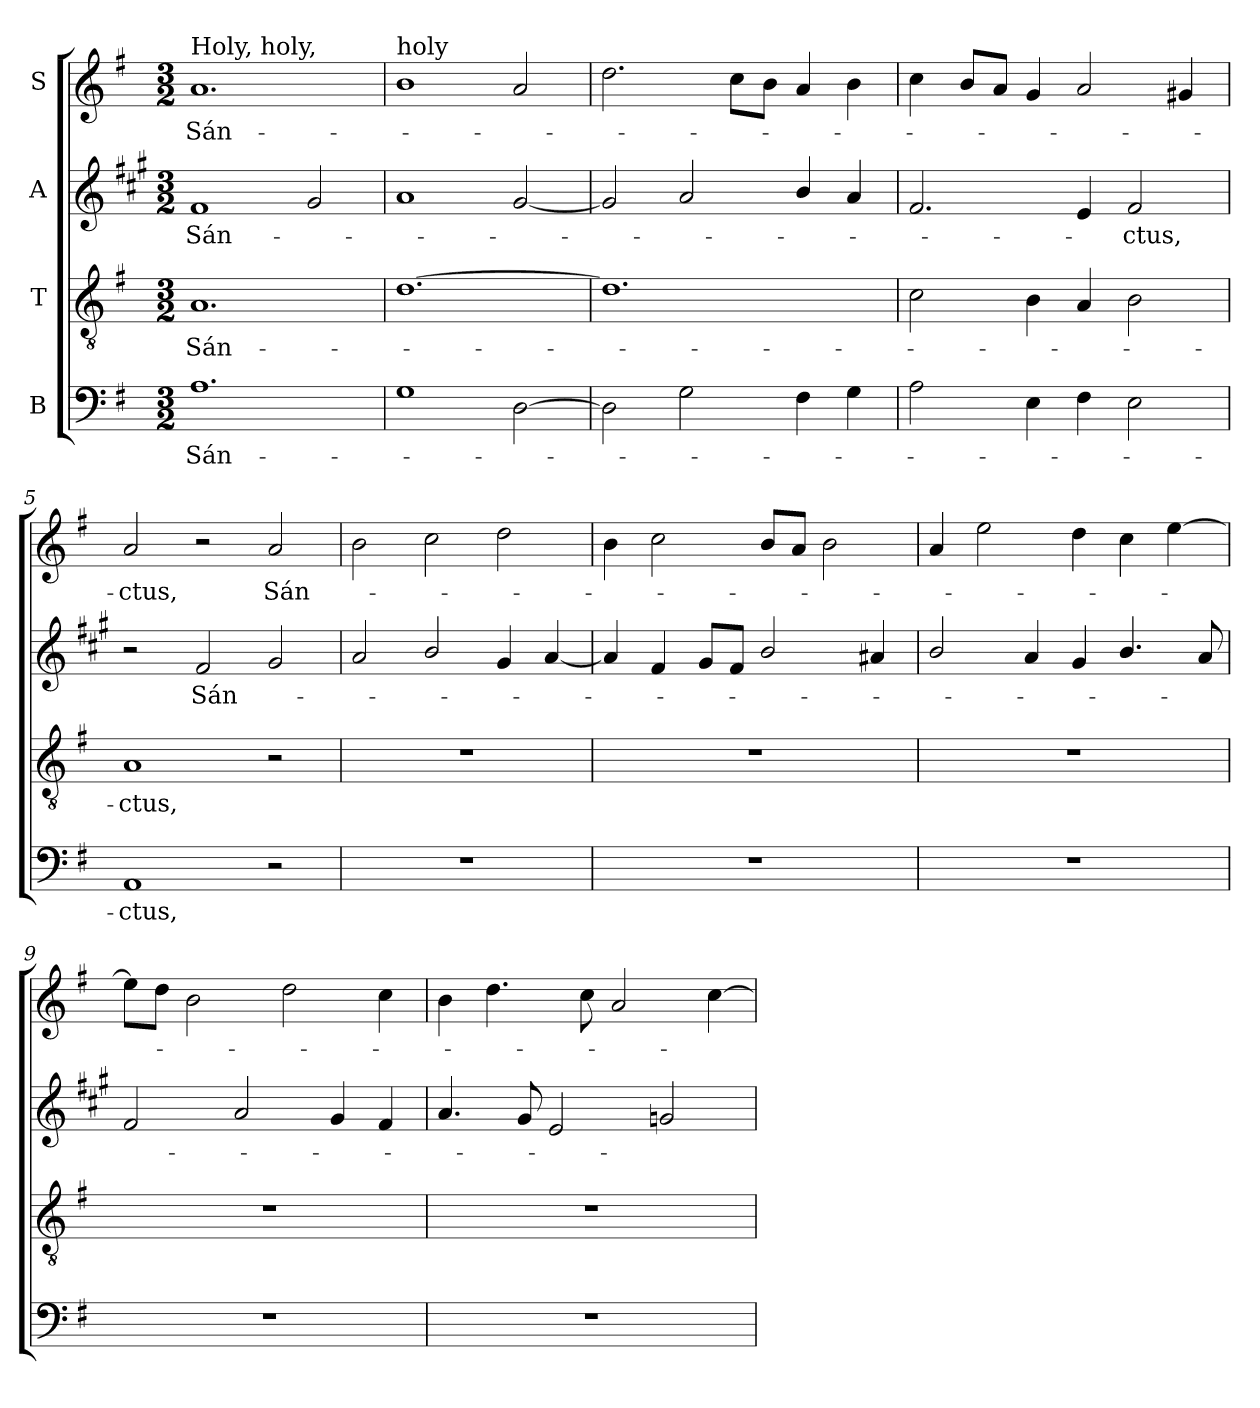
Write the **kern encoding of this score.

**kern	**text	**kern	**text	**kern	**text	**kern	**text
*part4	*part4	*part3	*part3	*part2	*part2	*part1	*part1
*staff4	*staff4	*staff3	*staff3	*staff2	*staff2	*staff1	*staff1
*I"B	*	*I"T	*	*I"A	*	*I"S	*
*clefF4	*	*clefGv2	*	*clefG2	*	*clefG2	*
*	*	*	*	*ITrd1c2	*	*	*
*k[f#]	*	*k[f#]	*	*k[f#]	*	*k[f#]	*
*G:	*	*G:	*	*G:	*	*G:	*
*M3/2	*	*M3/2	*	*M3/2	*	*M3/2	*
=1	=1	=1	=1	=1	=1	=1	=1
!	!	!	!	!	!	!LO:TX:a:t=Holy, holy,	!
!	!LO:LY:b	!	!LO:LY:b	!	!LO:LY:b	!	!LO:LY:b
1.A	Sán-	1.A	Sán-	1e	Sán-	1.a	Sán-
.	.	.	.	2f#/	.	.	.
=2	=2	=2	=2	=2	=2	=2	=2
!	!	!	!	!	!	!LO:TX:a:t=holy	!
1G	.	[1.d	.	1g	.	1b	.
[2D\	.	.	.	[2f#/	.	2a/	.
=3	=3	=3	=3	=3	=3	=3	=3
2D\]	.	1.d]	.	2f#/]	.	2.dd\	.
2G\	.	.	.	2g/	.	.	.
.	.	.	.	.	.	8cc\L	.
.	.	.	.	.	.	8b\J	.
4F#\	.	.	.	4a/	.	4a/	.
4G\	.	.	.	4g/	.	4b\	.
=4	=4	=4	=4	=4	=4	=4	=4
2A\	.	2c\	.	2.e/	.	4cc\	.
.	.	.	.	.	.	8b/L	.
.	.	.	.	.	.	8a/J	.
4E\	.	4B\	.	.	.	4g/	.
4F#\	.	4A/	.	4d/	.	2a/	.
!	!	!	!	!	!LO:LY:b	!	!
2E\	.	2B\	.	2e/	-ctus,	.	.
.	.	.	.	.	.	4g#/	.
!!LO:LB:g=z
=5	=5	=5	=5	=5	=5	=5	=5
!	!LO:LY:b	!	!LO:LY:b	!	!	!	!LO:LY:b
1AA	-ctus,	1A	-ctus,	2r	.	2a/	-ctus,
!	!	!	!	!	!LO:LY:b	!	!
.	.	.	.	2e/	Sán-	2r	.
!	!	!	!	!	!	!	!LO:LY:b
2r	.	2r	.	2f#/	.	2a/	Sán-
=6	=6	=6	=6	=6	=6	=6	=6
1.r	.	1.r	.	2g/	.	2b\	.
.	.	.	.	2a/	.	2cc\	.
.	.	.	.	4f#/	.	2dd\	.
.	.	.	.	[4g/	.	.	.
=7	=7	=7	=7	=7	=7	=7	=7
1.r	.	1.r	.	4g/]	.	4b\	.
.	.	.	.	4e/	.	2cc\	.
.	.	.	.	8f#/L	.	.	.
.	.	.	.	8e/J	.	.	.
.	.	.	.	2a/	.	8b/L	.
.	.	.	.	.	.	8a/J	.
.	.	.	.	.	.	2b\	.
.	.	.	.	4g#/	.	.	.
=8	=8	=8	=8	=8	=8	=8	=8
1.r	.	1.r	.	2a/	.	4a/	.
.	.	.	.	.	.	2ee\	.
.	.	.	.	4g/	.	.	.
.	.	.	.	4f#/	.	4dd\	.
.	.	.	.	4.a/	.	4cc\	.
.	.	.	.	.	.	[4ee\	.
.	.	.	.	8g/	.	.	.
!!LO:PB:g=z
=9	=9	=9	=9	=9	=9	=9	=9
1.r	.	1.r	.	2e/	.	8ee\L]	.
.	.	.	.	.	.	8dd\J	.
.	.	.	.	.	.	2b\	.
.	.	.	.	2g/	.	.	.
.	.	.	.	.	.	2dd\	.
.	.	.	.	4f#/	.	.	.
.	.	.	.	4e/	.	4cc\	.
=10	=10	=10	=10	=10	=10	=10	=10
1.r	.	1.r	.	4.g/	.	4b\	.
.	.	.	.	.	.	4.dd\	.
.	.	.	.	8f#/	.	.	.
.	.	.	.	2d/	.	.	.
.	.	.	.	.	.	8cc\	.
.	.	.	.	.	.	2a/	.
.	.	.	.	2fn/	.	.	.
.	.	.	.	.	.	[4cc\	.
=	=	=	=	=	=	=	=
*-	*-	*-	*-	*-	*-	*-	*-
